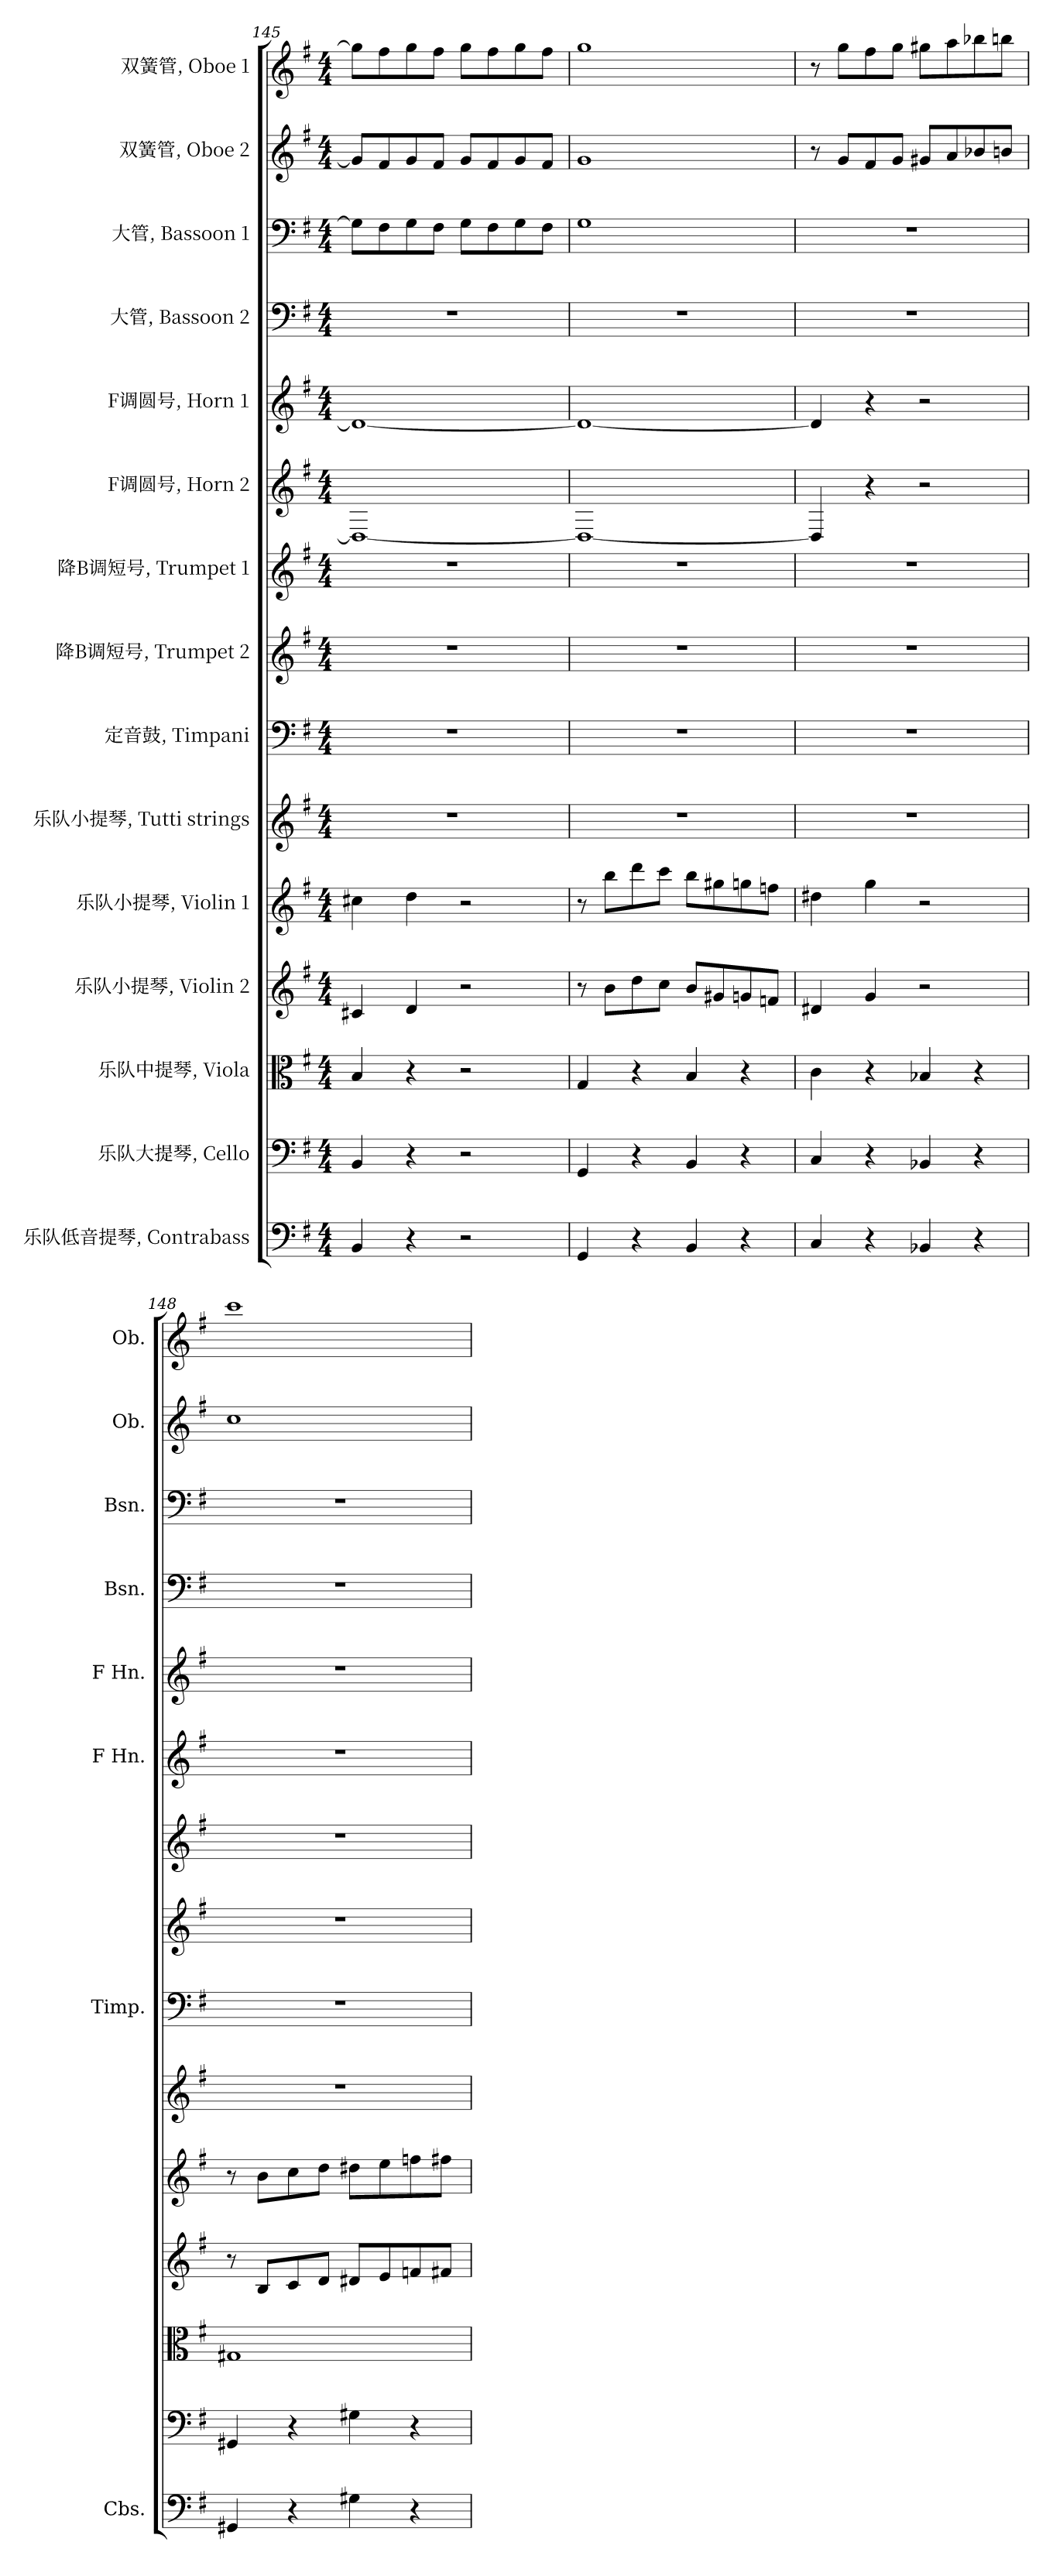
**kern	**kern	**kern	**kern	**kern	**kern	**kern	**kern	**kern	**kern	**kern	**kern	**kern	**kern	**kern
*part15	*part14	*part13	*part12	*part11	*part10	*part9	*part8	*part7	*part6	*part5	*part4	*part3	*part2	*part1
*staff15	*staff14	*staff13	*staff12	*staff11	*staff10	*staff9	*staff8	*staff7	*staff6	*staff5	*staff4	*staff3	*staff2	*staff1
*I"乐队低音提琴, Contrabass	*I"乐队大提琴, Cello	*I"乐队中提琴, Viola	*I"乐队小提琴, Violin 2	*I"乐队小提琴, Violin 1	*I"乐队小提琴, Tutti strings	*I"定音鼓, Timpani	*I"降B调短号, Trumpet 2	*I"降B调短号, Trumpet 1	*I"F调圆号, Horn 2	*I"F调圆号, Horn 1	*I"大管, Bassoon 2	*I"大管, Bassoon 1	*I"双簧管, Oboe 2	*I"双簧管, Oboe 1
*I'Cbs.	*	*	*	*	*	*I'Timp.	*	*	*I'F Hn.	*I'F Hn.	*I'Bsn.	*I'Bsn.	*I'Ob.	*I'Ob.
*clefF4	*clefF4	*clefC3	*clefG2	*clefG2	*clefG2	*clefF4	*clefG2	*clefG2	*clefG2	*clefG2	*clefF4	*clefF4	*clefG2	*clefG2
*ITrd7c12	*	*	*	*	*	*	*ITrd1c2	*ITrd1c2	*ITrd4c7	*ITrd4c7	*	*	*	*
*k[f#]	*k[f#]	*k[f#]	*k[f#]	*k[f#]	*k[f#]	*k[f#]	*k[b-]	*k[b-]	*k[]	*k[]	*k[f#]	*k[f#]	*k[f#]	*k[f#]
*M4/4	*M4/4	*M4/4	*M4/4	*M4/4	*M4/4	*M4/4	*M4/4	*M4/4	*M4/4	*M4/4	*M4/4	*M4/4	*M4/4	*M4/4
*MM142	*MM142	*MM142	*MM142	*MM142	*MM142	*MM142	*MM142	*MM142	*MM142	*MM142	*MM142	*MM142	*MM142	*MM142
=145	=145	=145	=145	=145	=145	=145	=145	=145	=145	=145	=145	=145	=145	=145
4BBB/	4BB/	4B/	4c#X/	4cc#X\	1r	1r	1r	1r	1GG_	1G_	1r	8G\L]	8g/L]	8gg\L]
.	.	.	.	.	.	.	.	.	.	.	.	8F#\	8f#/	8ff#\
*	*	*	*	*	*	*	*	*	*	*	*	*	*	*MM147
4r	4r	4r	4d/	4dd\	.	.	.	.	.	.	.	8G\	8g/	8gg\
*	*	*	*	*	*	*	*	*	*	*	*	*	*	*MM149
.	.	.	.	.	.	.	.	.	.	.	.	8F#\J	8f#/J	8ff#\J
2r	2r	2r	2r	2r	.	.	.	.	.	.	.	8G\L	8g/L	8gg\L
.	.	.	.	.	.	.	.	.	.	.	.	8F#\	8f#/	8ff#\
.	.	.	.	.	.	.	.	.	.	.	.	8G\	8g/	8gg\
*	*	*	*	*	*	*	*	*	*	*	*	*	*	*MM144
.	.	.	.	.	.	.	.	.	.	.	.	8F#\J	8f#/J	8ff#\J
!!LO:PB:g=z
=146	=146	=146	=146	=146	=146	=146	=146	=146	=146	=146	=146	=146	=146	=146
4GGG/	4GG/	4G/	8r	8r	1r	1r	1r	1r	1GG_	1G_	1r	1G	1g	1gg
.	.	.	8b\L	8bb\L	.	.	.	.	.	.	.	.	.	.
4r	4r	4r	8dd\	8ddd\	.	.	.	.	.	.	.	.	.	.
.	.	.	8cc\J	8ccc\J	.	.	.	.	.	.	.	.	.	.
4BBB/	4BB/	4B/	8b/L	8bb\L	.	.	.	.	.	.	.	.	.	.
.	.	.	8g#X/	8gg#X\	.	.	.	.	.	.	.	.	.	.
4r	4r	4r	8gn/	8ggn\	.	.	.	.	.	.	.	.	.	.
.	.	.	8fn/J	8ffn\J	.	.	.	.	.	.	.	.	.	.
=147	=147	=147	=147	=147	=147	=147	=147	=147	=147	=147	=147	=147	=147	=147
*	*	*	*	*	*	*	*	*	*	*	*	*	*	*MM144
4CC/	4C/	4c\	4d#X/	4dd#X\	1r	1r	1r	1r	4GG/]	4G/]	1r	1r	8r	8r
.	.	.	.	.	.	.	.	.	.	.	.	.	8g/L	8gg\L
4r	4r	4r	4g/	4gg\	.	.	.	.	4r	4r	.	.	8f#/	8ff#\
.	.	.	.	.	.	.	.	.	.	.	.	.	8g/J	8gg\J
4BBB-X/	4BB-X/	4B-X/	2r	2r	.	.	.	.	2r	2r	.	.	8g#X/L	8gg#X\L
.	.	.	.	.	.	.	.	.	.	.	.	.	8a/	8aa\
*	*	*	*	*	*	*	*	*	*	*	*	*	*	*MM139
4r	4r	4r	.	.	.	.	.	.	.	.	.	.	8b-X/	8bb-X\
*	*	*	*	*	*	*	*	*	*	*	*	*	*	*MM131
.	.	.	.	.	.	.	.	.	.	.	.	.	8bn/J	8bbn\J
=148	=148	=148	=148	=148	=148	=148	=148	=148	=148	=148	=148	=148	=148	=148
*	*	*	*	*	*	*	*	*	*	*	*	*	*	*MM144
4GGG#X/	4GG#X/	1G#X	8r	8r	1r	1r	1r	1r	1r	1r	1r	1r	1cc	1ccc
.	.	.	8B/L	8b\L	.	.	.	.	.	.	.	.	.	.
4r	4r	.	8c/	8cc\	.	.	.	.	.	.	.	.	.	.
.	.	.	8d/J	8dd\J	.	.	.	.	.	.	.	.	.	.
4GG#X\	4G#X\	.	8d#X/L	8dd#X\L	.	.	.	.	.	.	.	.	.	.
.	.	.	8e/	8ee\	.	.	.	.	.	.	.	.	.	.
4r	4r	.	8fn/	8ffn\	.	.	.	.	.	.	.	.	.	.
.	.	.	8f#X/J	8ff#X\J	.	.	.	.	.	.	.	.	.	.
=	=	=	=	=	=	=	=	=	=	=	=	=	=	=
*-	*-	*-	*-	*-	*-	*-	*-	*-	*-	*-	*-	*-	*-	*-
